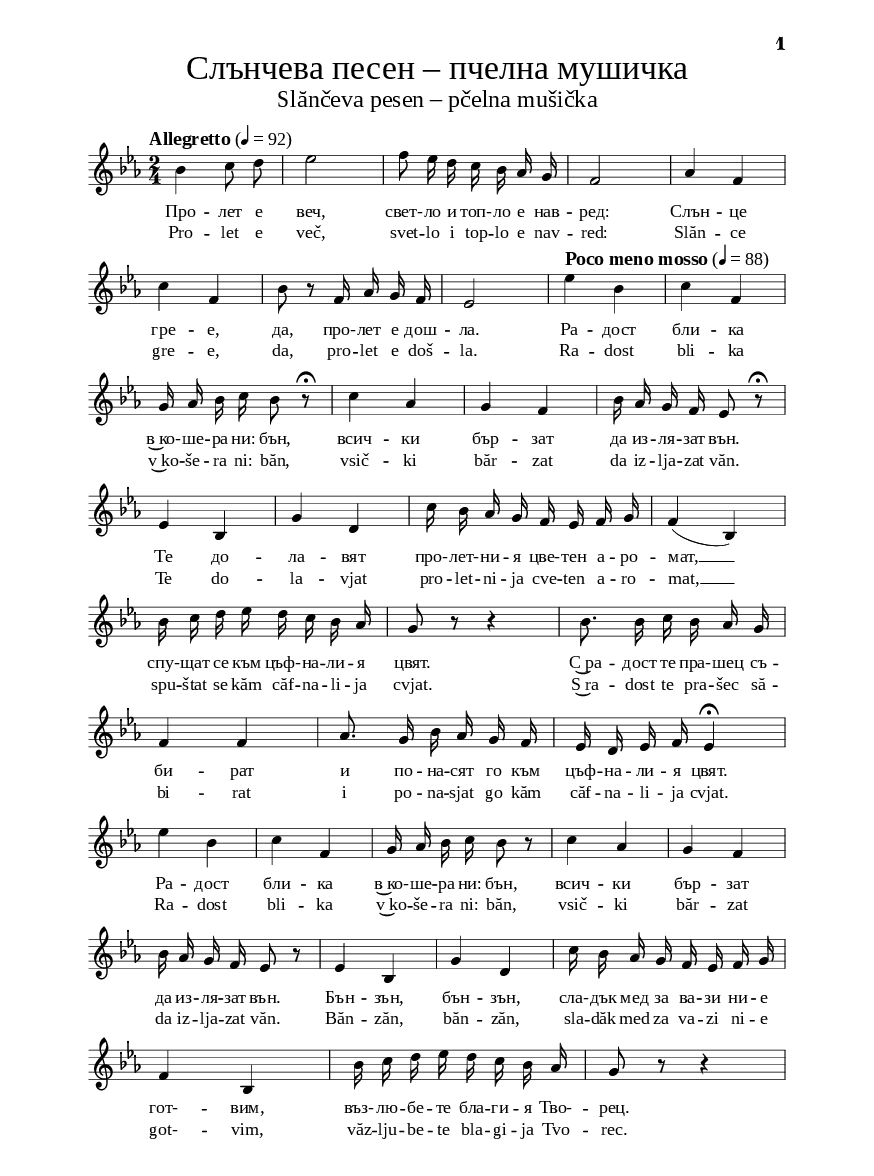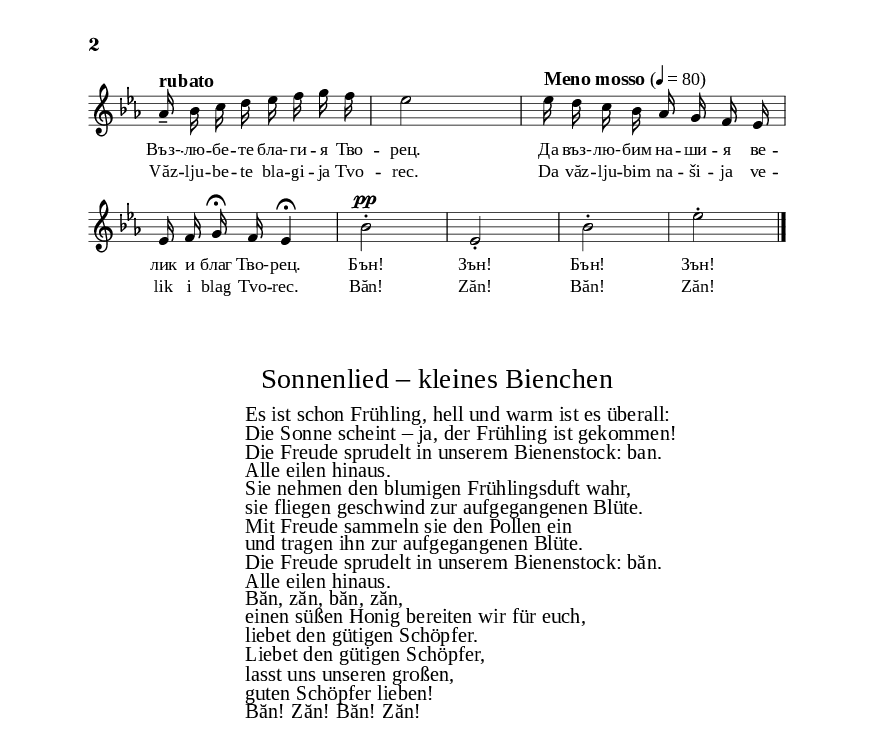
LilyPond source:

\version "2.24.3"

\include "include/globals.ily"

\bookpart {
  \label #'ref125
  \tocItem \markup "Слънчева песен – пчелна – Slănčeva pesen – pčelna mušička"
  \include "include/bookpart-paper.ily"
  \score {
    \include "include/score-layout.ily"

    \new Voice \relative c' {
      \clef treble
      \key es \major
      \time 2/4
      \tempoFunc "Allegretto" 4 "92"
      \autoBeamOff
      bes'4  c8  d8
      | % 44
      es2 | % 45
      f8  es16  d16  c16
      bes16 as16 g16 |  % 46
      f2 | % 47
      as4 f4 \break | % 48
      c'4 f,4 | % 49
      bes8 r8 f16 as16 g16
      f16 |
      es2 |
      \tempoFunc "Poco meno mosso" 4 "88"
      es'4  bes4 | % 52
      c4 f,4 \break | % 53
      g16 as16  bes16  c16
      bes8 r8 ^\fermata |  % 54
      c4 as4 |  % 55
      g4 f4 | % 56
      bes16 as16 g16 f16 es8
      r8 ^\fermata   | \break % 57
      es4 bes4 |  g'4 d4 |  % 58
      % 59
      c'16  bes16 as16 g16
      f16 es16 f16 g16 |
      f4 ( bes,4 )  |  \break % 61
      bes'16  c16  d16  es16
      d16  c16  bes16 as16 | % 62
      g8 r8 r4  | % 63
      bes8.  bes16  c16  bes16
      as16 g16  | \break  % 64
      f4 f4 | % 65
      as8. g16  bes16 as16 g16
      f16 | % 66
      es16 d16 es16 f16 es4
      ^\fermata | \break % 67
      es'4  bes4 | % 68
      c4 f,4 | % 69
      g16 as16  bes16  c16
      bes8 r8  |
      c4 as4 |   % 71
      g4 f4 |  \break % 72
      bes16 as16 g16 f16 es8
      r8 |  % 73
      es4 bes4 |  % 74
      g'4 d4 | % 75
      c'16  bes16 as16 g16
      f16 es16 f16 g16 |  \break % 76
      f4 bes,4  | % 77
      bes'16  c16  d16  es16
      d16  c16  bes16 as16 |  % 78
      g8 r8 r4 | \break
      \tempo"rubato" as16 -- bes16
      c16  d16  es16  f16
      g16  f16 |
      es2 | % 81
      \tempoFunc "Meno mosso" 4 "80"
      es16  d16  c16  bes16
      as16 g16 f16 es16 |  \break % 82
      es16 f16 g16 ^\fermata f16
      es4 ^\fermata | % 83
      bes'2 -. ^\pp | % 84
      es,2 -. | % 85
      bes'2 -. | % 86
      es2 -. \bar "|."
    }

    \addlyrics {
      Про --
      лет е веч, "свет-" -- ло и "топ-" -- ло
      е нав -- ред: Слън -- це гре --
      е, да, "про-" -- лет е дош -- ла. Ра
      -- дост бли -- ка "в~ко-" -- ше -- ра
      ни: бън, всич -- ки бър -- зат да
      из -- ля -- зат вън. Те до -- ла --
      вят "про-" -- "лет-" -- ни -- я "цве-" -- тен
      а -- ро -- мат, __ "спу-" -- щат се
      към "цъф-" -- на -- ли -- я цвят.
      С~ра -- дост те "пра-" -- шец съ --
      би -- рат и по -- на -- сят го към
      цъф -- на -- ли -- я цвят. Ра --
      дост бли -- ка "в~ко-" -- ше -- ра
      ни: бън, всич -- ки бър -- зат да
      из -- ля -- зат вън. Бън -- зън,
      бън -- зън, "сла-" -- дък мед за ва --
      зи ни -- е "гот-" -- вим, "въз-" -- лю --
      бе -- те бла -- ги -- я "Тво-" -- рец.
      "Въз-" -- лю -- бе -- те "бла-" -- ги -- я
      Тво -- рец. Да "въз-" -- "лю-" -- бим на
      -- ши -- я ве -- лик и благ "Тво-" --
      рец. Бън! Зън! Бън! Зън!
    }
    \addlyrics {
      Pro --
      let e več, svet -- lo i top -- lo
      e nav -- red: Slăn -- ce gre --
      e, da, pro -- let e doš -- la. Ra
      -- dost bli -- ka v~ko -- še -- ra
      ni: băn, vsič -- ki băr -- zat da
      iz -- lja -- zat văn. Te do -- la --
      vjat pro -- let -- ni -- ja cve -- ten
      a -- ro -- mat, __ spu -- štat se
      kăm căf -- na -- li -- ja cvjat.
      S~ra -- dost te pra -- šec să --
      bi -- rat i po -- na -- sjat go kăm
      căf -- na -- li -- ja cvjat. Ra --
      dost bli -- ka v~ko -- še -- ra
      ni: băn, vsič -- ki băr -- zat da
      iz -- lja -- zat văn. Băn -- zăn,
      băn -- zăn, sla -- dăk med za va --
      zi ni -- e "got-" -- vim, văz -- lju --
      be -- te bla -- gi -- ja Tvo -- rec.
      Văz -- lju -- be -- te bla -- gi -- ja
      Tvo -- rec. Da văz -- lju -- bim na
      -- ši -- ja ve -- lik i blag Tvo --
      rec. Băn! Zăn! Băn! Zăn!
    }

    \header {
      title = \titleFunc "Слънчева песен – пчелна мушичка" "Slănčeva pesen – pčelna mušička"
    }

    \midi{}

  } % score

  \markup \vspace #3

  % include foreign translation(s) of the song
  \version "2.24.3"

\markup \fill-line { \fontsize #deTitleFontSize "Sonnenlied – kleines Bienchen" }

\markup \null
\markup \null
\markup \abs-fontsize #10 {
  \hspace #20
  \override #`(baseline-skip . ,deCoupletBaselineSkip)

  \column {

 \line { " "Es ist schon Frühling, hell und warm ist es  überall:}

 \line { " "Die Sonne scheint – ja, der Frühling ist gekommen! }

 \line { " "Die Freude sprudelt in unserem Bienenstock: ban. }

 \line { " "Alle eilen hinaus. }

 \line { " "Sie nehmen den blumigen Frühlingsduft wahr, }

 \line { " "sie fliegen geschwind zur aufgegangenen Blüte. }

 \line { " "Mit Freude sammeln sie den Pollen ein }

 \line { " "und tragen ihn zur aufgegangenen Blüte.}

  \line { " "Die Freude sprudelt in unserem Bienenstock: băn. }

 \line { " "Alle eilen hinaus. }
 \line { " " Băn, zăn, băn, zăn, } 
 \line { " "einen süßen Honig bereiten wir für euch,}

 \line { " "liebet den gütigen Schöpfer. }

 \line { " "Liebet den gütigen Schöpfer,}

 \line { " "lasst uns unseren großen, }

 \line { " "guten Schöpfer lieben!}

 \line { " "Băn! Zăn! Băn! Zăn!}

  }
}


} % bookpart
